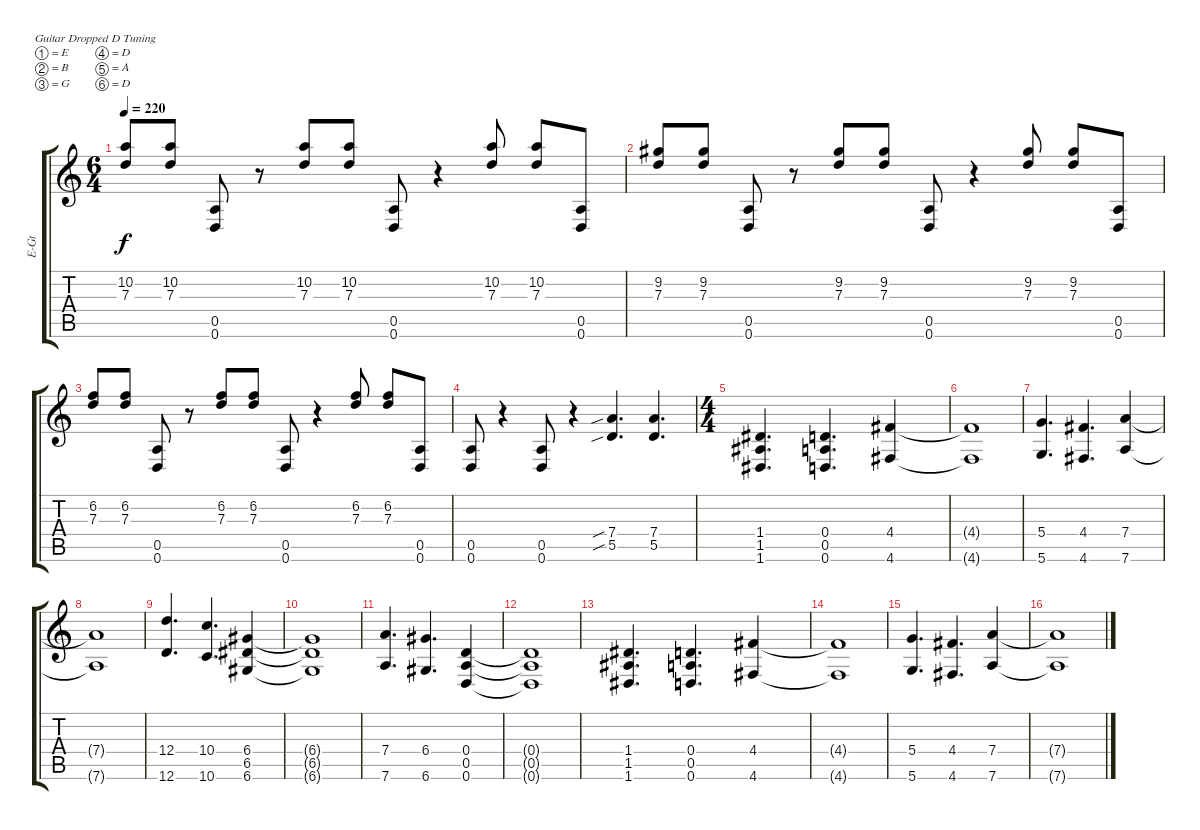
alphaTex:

\bracketExtendMode groupsimilarinstruments
\otherSystemsTrackNameOrientation horizontal
\track ("Guitar-spare" "E-Gt") {instrument distortionguitar}
\staff {score tabs}
\tuning (E4 B3 G3 D3 A2 D2)
\ts (6 4)
\tempo 220
\clef g2
\ks c
(10.2 7.3).8{dy f instrument distortionguitar beam Up} (10.2 7.3).8{beam Up} (0.5 0.6).8{beam Up} r.8{beam Up} (10.2 7.3).8{beam Up} (10.2 7.3).8{beam Up} (0.5 0.6).8{beam Up} r.4{beam Up} (10.2 7.3).8{beam Up} (10.2 7.3).8{beam Up} (0.5 0.6).8{beam Up} |
(9.2{acc #} 7.3).8{beam Up} (9.2{acc #} 7.3).8{beam Up} (0.5 0.6).8{beam Up} r.8{beam Up} (9.2{acc #} 7.3).8{beam Up} (9.2{acc #} 7.3).8{beam Up} (0.5 0.6).8{beam Up} r.4{beam Up} (9.2{acc #} 7.3).8{beam Up} (9.2{acc #} 7.3).8{beam Up} (0.5 0.6).8{beam Up} |
(6.2 7.3).8{beam Up} (6.2 7.3).8{beam Up} (0.5 0.6).8{beam Up} r.8{beam Up} (6.2 7.3).8{beam Up} (6.2 7.3).8{beam Up} (0.5 0.6).8{beam Up} r.4{beam Up} (6.2 7.3).8{beam Up} (6.2 7.3).8{beam Up} (0.5 0.6).8{beam Up} |
(0.5 0.6).8{beam Up} r.4{beam Up} (0.5 0.6).8{beam Up} r.4{beam Up} (7.4{sib} 5.5{sib}).4{d beam Up} (7.4 5.5).4{d beam Up} |
\ts (4 4)
(1.4{acc #} 1.5{acc #} 1.6{acc #}).4{d beam Up} (0.4 0.5 0.6).4{d beam Up} (4.4{acc #} 4.6{acc #}).4{beam Up} |
(4.4{t acc #} 4.6{t acc #}).1{beam Up} |
(5.4 5.6).4{d beam Up} (4.4{acc #} 4.6{acc #}).4{d beam Up} (7.4 7.6).4{beam Up} |
(7.4{t} 7.6{t}).1{beam Up} |
(12.4 12.6).4{d beam Up} (10.4 10.6).4{d beam Up} (6.4{acc #} 6.5{acc #} 6.6{acc #}).4{beam Up} |
(6.4{t acc #} 6.5{t acc #} 6.6{t acc #}).1{beam Up} |
(7.4 7.6).4{d beam Up} (6.4{acc #} 6.6{acc #}).4{d beam Up} (0.4 0.5 0.6).4{beam Up} |
(0.4{t} 0.5{t} 0.6{t}).1{beam Up} |
(1.4{acc #} 1.5{acc #} 1.6{acc #}).4{d beam Up} (0.4 0.5 0.6).4{d beam Up} (4.4{acc #} 4.6{acc #}).4{beam Up} |
(4.4{t acc #} 4.6{t acc #}).1{beam Up} |
(5.4 5.6).4{d beam Up} (4.4{acc #} 4.6{acc #}).4{d beam Up} (7.4 7.6).4{beam Up} |
(7.4{t} 7.6{t}).1{beam Up}
